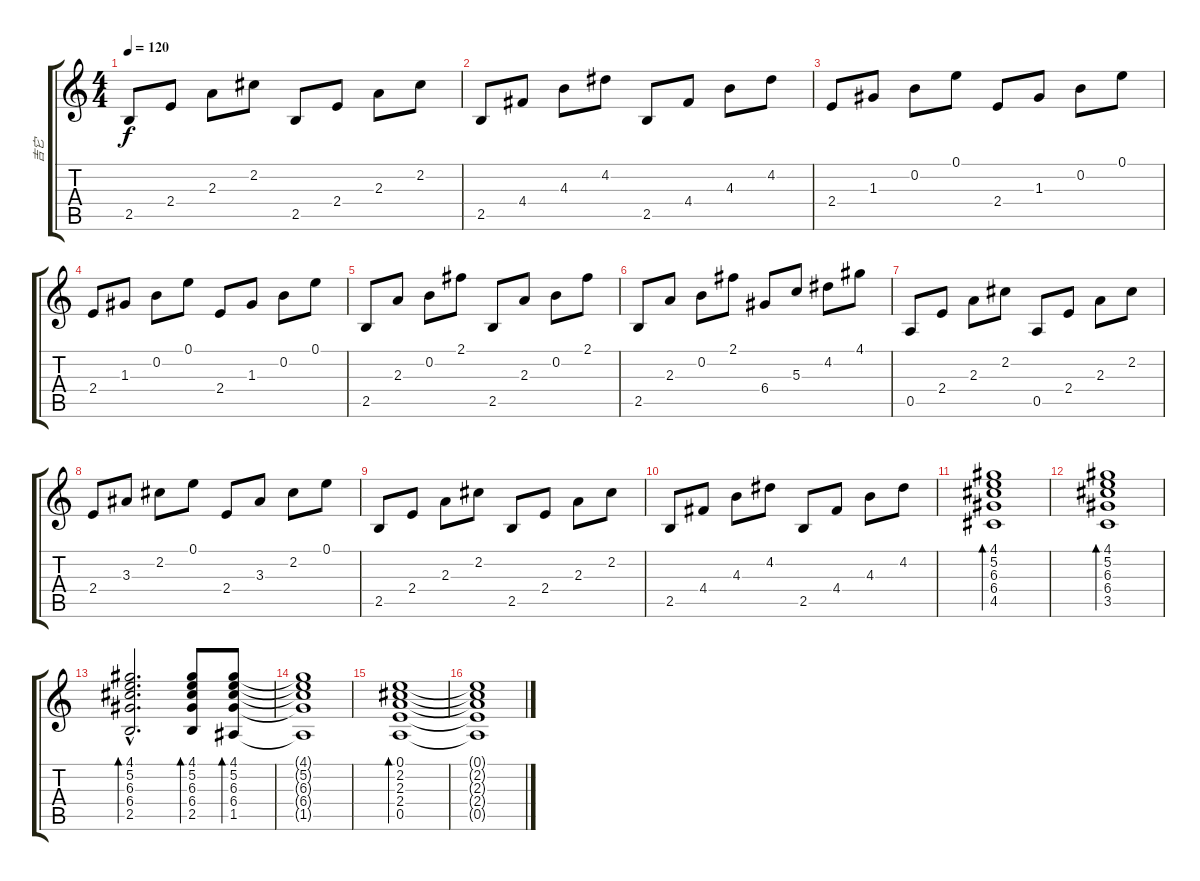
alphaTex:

\track ("吉它" "吉它") {instrument acousticguitarsteel}
\staff {score tabs}
\tuning (E4 B3 G3 D3 A2 E2) {hide}
\ts (4 4)
\tempo 120
\clef g2
\ks c
2.5.8{dy f} 2.4.8 2.3.8 2.2.8 2.5.8 2.4.8 2.3.8 2.2.8 |
2.5.8 4.4.8 4.3.8 4.2.8 2.5.8 4.4.8 4.3.8 4.2.8 |
2.4.8 1.3.8 0.2.8 0.1.8 2.4.8 1.3.8 0.2.8 0.1.8 |
2.4.8 1.3.8 0.2.8 0.1.8 2.4.8 1.3.8 0.2.8 0.1.8 |
2.5.8 2.3.8 0.2.8 2.1.8 2.5.8 2.3.8 0.2.8 2.1.8 |
2.5.8 2.3.8 0.2.8 2.1.8 6.4.8 5.3.8 4.2.8 4.1.8 |
0.5.8 2.4.8 2.3.8 2.2.8 0.5.8 2.4.8 2.3.8 2.2.8 |
2.4.8 3.3.8 2.2.8 0.1.8 2.4.8 3.3.8 2.2.8 0.1.8 |
2.5.8 2.4.8 2.3.8 2.2.8 2.5.8 2.4.8 2.3.8 2.2.8 |
2.5.8 4.4.8 4.3.8 4.2.8 2.5.8 4.4.8 4.3.8 4.2.8 |
(4.1 5.2 6.3 6.4 4.5).1{bd 480} |
(4.1 5.2 6.3 6.4 3.5).1{bd 480} |
(4.1{hac} 5.2{hac} 6.3{hac} 6.4{hac} 2.5{hac}).2{d bd 480} (4.1 5.2 6.3 6.4 2.5).8{bd 480} (4.1 5.2 6.3 6.4 1.5).8{bd 480} |
(4.1{t} 5.2{t} 6.3{t} 6.4{t} 1.5{t}).1 |
(0.1 2.2 2.3 2.4 0.5).1{bd 480} |
(0.1{t} 2.2{t} 2.3{t} 2.4{t} 0.5{t}).1
